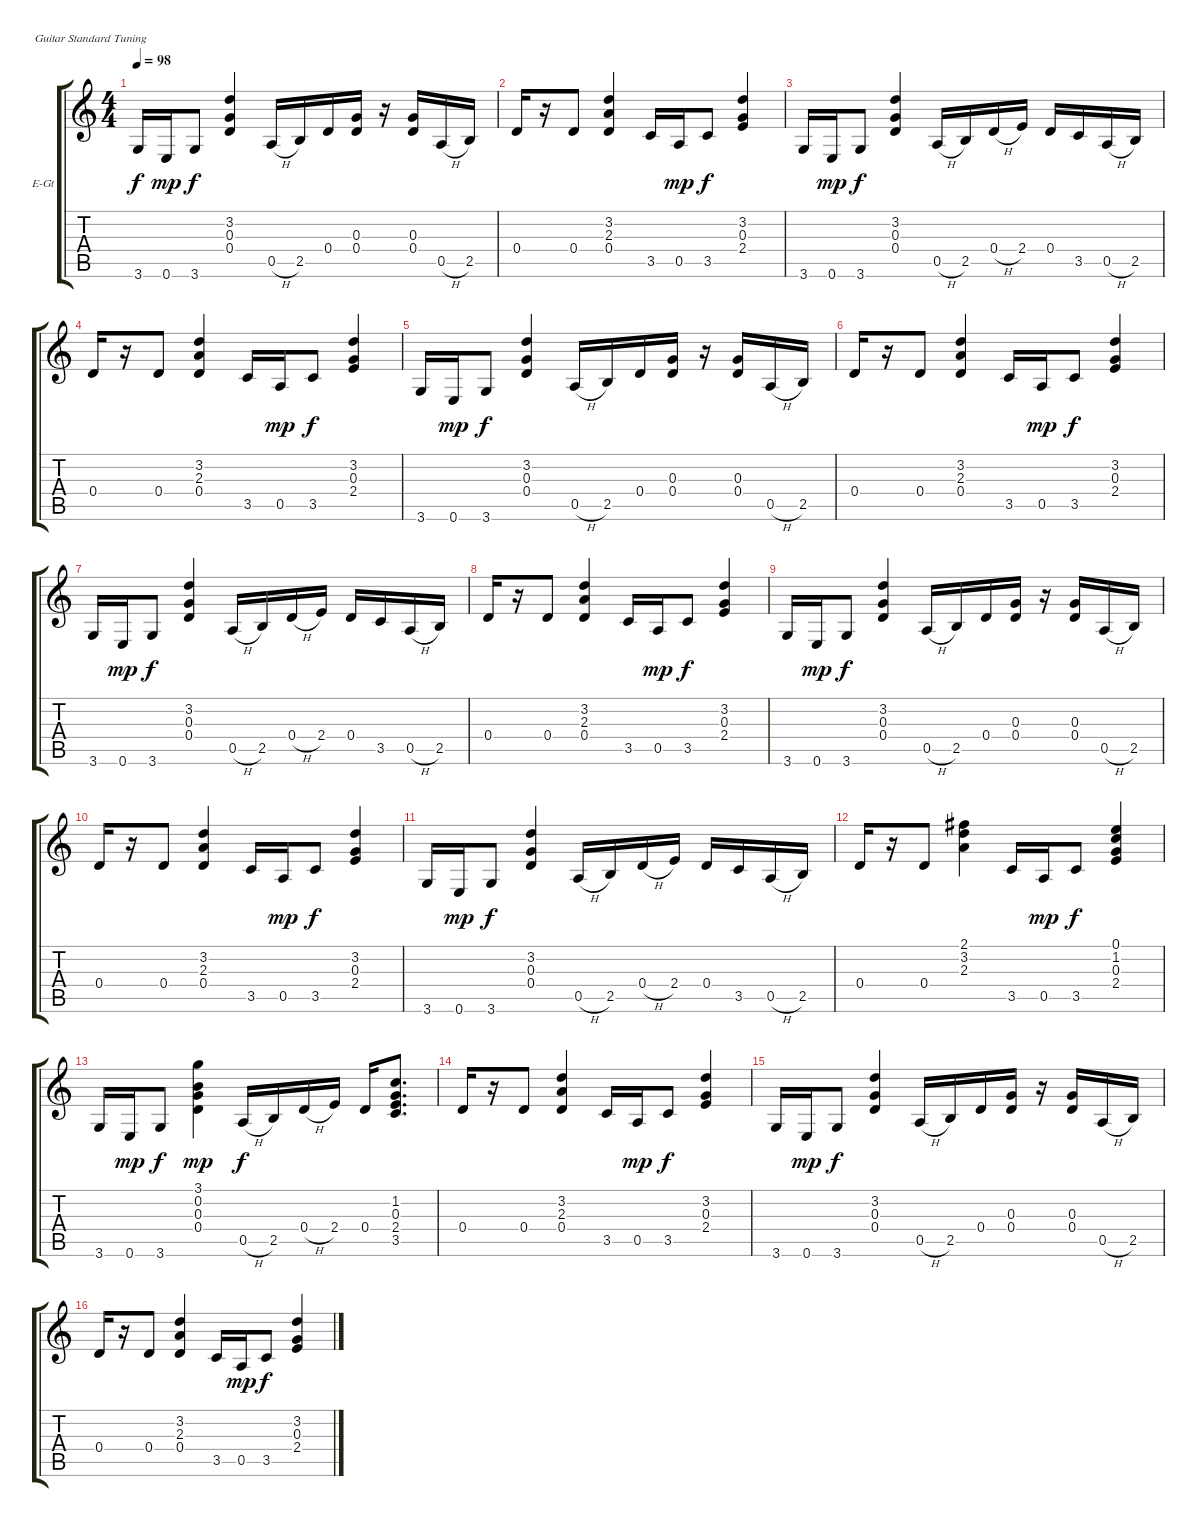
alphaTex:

\bracketExtendMode groupsimilarinstruments
\firstSystemTrackNameOrientation horizontal
\otherSystemsTrackNameOrientation horizontal
\track ("Overdrive guitar" "E-Gt") {instrument overdrivenguitar}
\staff {score tabs}
\tuning (E4 B3 G3 D3 A2 E2)
\ts (4 4)
\tempo 98
\clef g2
\ks c
3.6.16{dy f} 0.6.16{dy mp} 3.6.8{dy f} (3.2 0.3 0.4).4 0.5{h}.16 2.5.16 0.4.16 (0.3 0.4).16 r.16 (0.3 0.4).16 0.5{h}.16 2.5.16 |
0.4.16 r.16 0.4.8 (3.2 2.3 0.4).4 3.5.16 0.5.16{dy mp} 3.5.8{dy f} (3.2 0.3 2.4).4 |
3.6.16 0.6.16{dy mp} 3.6.8{dy f} (3.2 0.3 0.4).4 0.5{h}.16 2.5.16 0.4{h}.16 2.4.16 0.4.16 3.5.16 0.5{h}.16 2.5.16 |
0.4.16 r.16 0.4.8 (3.2 2.3 0.4).4 3.5.16 0.5.16{dy mp} 3.5.8{dy f} (3.2 0.3 2.4).4 |
3.6.16 0.6.16{dy mp} 3.6.8{dy f} (3.2 0.3 0.4).4 0.5{h}.16 2.5.16 0.4.16 (0.3 0.4).16 r.16 (0.3 0.4).16 0.5{h}.16 2.5.16 |
0.4.16 r.16 0.4.8 (3.2 2.3 0.4).4 3.5.16 0.5.16{dy mp} 3.5.8{dy f} (3.2 0.3 2.4).4 |
3.6.16 0.6.16{dy mp} 3.6.8{dy f} (3.2 0.3 0.4).4 0.5{h}.16 2.5.16 0.4{h}.16 2.4.16 0.4.16 3.5.16 0.5{h}.16 2.5.16 |
0.4.16 r.16 0.4.8 (3.2 2.3 0.4).4 3.5.16 0.5.16{dy mp} 3.5.8{dy f} (3.2 0.3 2.4).4 |
3.6.16 0.6.16{dy mp} 3.6.8{dy f} (3.2 0.3 0.4).4 0.5{h}.16 2.5.16 0.4.16 (0.3 0.4).16 r.16 (0.3 0.4).16 0.5{h}.16 2.5.16 |
0.4.16 r.16 0.4.8 (3.2 2.3 0.4).4 3.5.16 0.5.16{dy mp} 3.5.8{dy f} (3.2 0.3 2.4).4 |
3.6.16 0.6.16{dy mp} 3.6.8{dy f} (3.2 0.3 0.4).4 0.5{h}.16 2.5.16 0.4{h}.16 2.4.16 0.4.16 3.5.16 0.5{h}.16 2.5.16 |
0.4.16 r.16 0.4.8 (2.1 3.2 2.3).4 3.5.16 0.5.16{dy mp} 3.5.8{dy f} (0.1 1.2 0.3 2.4).4 |
3.6.16 0.6.16{dy mp} 3.6.8{dy f} (3.1 0.2 0.3 0.4).4{dy mp} 0.5{h}.16{dy f} 2.5.16 0.4{h}.16 2.4.16 0.4.16 (1.2 0.3 2.4 3.5).8{d} |
0.4.16 r.16 0.4.8 (3.2 2.3 0.4).4 3.5.16 0.5.16{dy mp} 3.5.8{dy f} (3.2 0.3 2.4).4 |
3.6.16 0.6.16{dy mp} 3.6.8{dy f} (3.2 0.3 0.4).4 0.5{h}.16 2.5.16 0.4.16 (0.3 0.4).16 r.16 (0.3 0.4).16 0.5{h}.16 2.5.16 |
0.4.16 r.16 0.4.8 (3.2 2.3 0.4).4 3.5.16 0.5.16{dy mp} 3.5.8{dy f} (3.2 0.3 2.4).4
